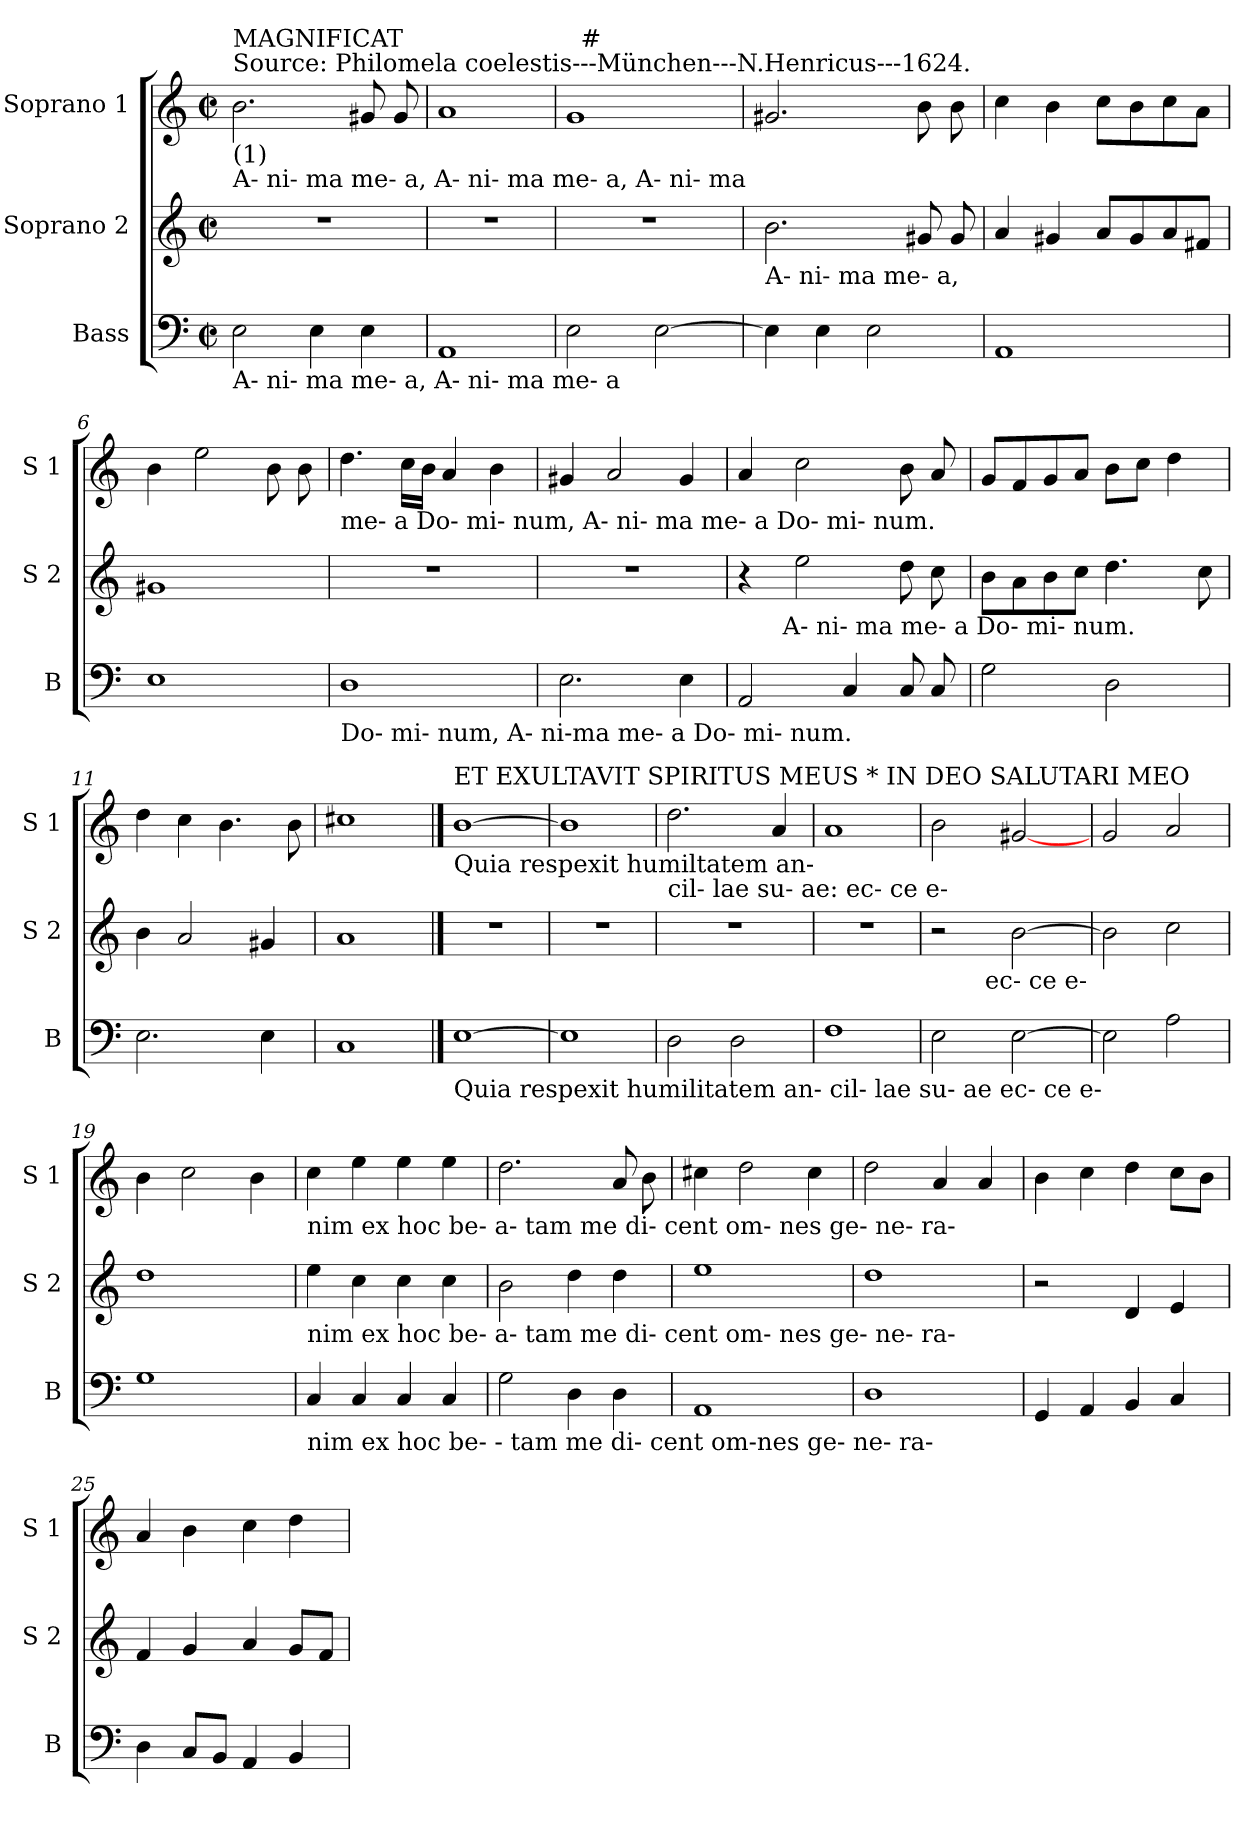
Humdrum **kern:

**kern	**kern	**kern
*part3	*part2	*part1
*staff3	*staff2	*staff1
*I"Bass	*I"Soprano 2	*I"Soprano 1
*I'B	*I'S 2	*I'S 1
*clefF4	*clefG2	*clefG2
*k[]	*k[]	*k[]
*C:	*C:	*C:
*M2/2	*M2/2	*M2/2
*met(c|)	*met(c|)	*met(c|)
=1	=1	=1
!	!	!LO:TX:a:t=Source&colon; Philomela coelestis---München---N.Henricus---1624.
!	!	!LO:TX:b:t=(1)
!	!	!LO:TX:a:t=MAGNIFICAT
!	!	!LO:TX:b:t=A-          ni-  ma   me-                       a,                         A-        ni- ma   me-                      a,    A-    ni- ma
!LO:TX:b:t=A-         ni-  ma    me-                     a,          A-                 ni-   ma          me-                      a	!	!
2E\	1r	2.b\
4E\	.	.
4E\	.	8g#X/
.	.	8g#/
=2	=2	=2
1AA	1r	1a
=3	=3	=3
*	*	*^
2E\	1r	1g	32ryy
!	!	!	!LO:TX:a:t=#
.	.	.	2ryy
[2E\	.	.	.
.	.	.	4...ryy
=4	=4	=4	=4
!	!LO:TX:b:t=A-         ni-  ma    me-                      a,	!	!
*	*	*v	*v
4E\]	2.b\	2.g#X/
4E\	.	.
2E\	.	.
.	8g#X/	8b\
.	8g#/	8b\
=5	=5	=5
1AA	4a/	4cc\
.	4g#X/	4b\
.	8a/L	8cc\L
.	8g#/	8b\
.	8a/	8cc\
.	8f#X/J	8a\J
=6	=6	=6
1E	1g#X	4b\
.	.	2ee\
.	.	8b\
.	.	8b\
!!LO:LB:g=z
=7	=7	=7
!	!	!LO:TX:b:t=me-               a         Do-               mi-  num, A-     ni-  ma   me-                                a     Do-     mi-  num.
!LO:TX:b:t=Do-                                             mi-     num,   A- ni-ma     me-        a               Do-               mi-     num.	!	!
1D	1r	4.dd\
.	.	16cc\LL
.	.	16b\JJ
.	.	4a/
.	.	4b\
=8	=8	=8
2.E\	1r	4g#X/
.	.	2a/
4E\	.	4g#/
=9	=9	=9
*	*^	*
2AA/	4r	8..ryy	4a/
!	!	!LO:TX:b:t=A-      ni- ma   me-                         a      Do-        mi-    num.	!
.	.	2ryy	.
.	2ee\	.	2cc\
4C/	.	.	.
.	.	4ryy	.
8C/	8dd\	.	8b\
8C/	8cc\	.	8a/
.	.	32ryy	.
*	*v	*v	*
=10	=10	=10
2G\	8b\L	8g/L
.	8a\	8f/
.	8b\	8g/
.	8cc\J	8a/J
2D\	4.dd\	8b\L
.	.	8cc\J
.	.	4dd\
.	8cc\	.
=11	=11	=11
2.E\	4b\	4dd\
.	2a/	4cc\
.	.	4.b\
4E\	4g#X/	.
.	.	8b\
=12	=12	=12
1C	1a	1cc#X
!!LO:LB:g=z
==13	==13	==13
!	!	!LO:TX:a:t=ET EXULTAVIT SPIRITUS MEUS * IN DEO SALUTARI MEO
!	!	!LO:TX:b:t=Quia respexit humiltatem     an-
!LO:TX:b:t=Quia respexit humilitatem    an-  cil-       lae           su-                     ae         ec-                      ce           e-	!	!
[1E	1r	[1b
=14	=14	=14
1E]	1r	1b]
=15	=15	=15
!	!	!LO:TX:b:t=cil-             lae   su-                      ae&colon;       ec-                       ce          e-
2D\	1r	2.dd\
2D\	.	.
.	.	4a/
=16	=16	=16
1F	1r	1a
=17	=17	=17
*	*^	*
2E\	2r	4.ryy	2b\
!	!	!LO:TX:b:t=ec-                     ce            e-	!
.	.	2ryy	.
[2E\	[2b\	.	[2g#X/
.	.	8ryy	.
*	*v	*v	*
=18	=18	=18
2E\]	2b\]	2g/
2A\	2cc\	2a/
=19	=19	=19
1G	1dd	4b\
.	.	2cc\
.	.	4b\
!!LO:LB:g=z
=20	=20	=20
!	!	!LO:TX:b:t=nim ex hoc be-    a-          tam me   di-           cent  om-       nes ge-  ne-  ra-
!	!LO:TX:b:t=nim ex hoc be-   a-     tam  me      di-                      cent                                om- nes   ge- ne- ra-	!
!LO:TX:b:t=nim ex hoc be-   -     tam  me        di-                      cent                    om-nes  ge- ne-  ra-	!	!
4C/	4ee\	4cc\
4C/	4cc\	4ee\
4C/	4cc\	4ee\
4C/	4cc\	4ee\
=21	=21	=21
2G\	2b\	2.dd\
4D\	4dd\	.
4D\	4dd\	8a/
.	.	8b\
=22	=22	=22
1AA	1ee	4cc#X\
.	.	2dd\
.	.	4cc#\
=23	=23	=23
1D	1dd	2dd\
.	.	4a/
.	.	4a/
=24	=24	=24
4GG/	2r	4b\
4AA/	.	4cc\
4BB/	4d/	4dd\
4C/	4e/	8cc\L
.	.	8b\J
=25	=25	=25
4D\	4f/	4a/
8C/L	4g/	4b\
8BB/J	.	.
4AA/	4a/	4cc\
4BB/	8g/L	4dd\
.	8f/J	.
=	=	=
*-	*-	*-
